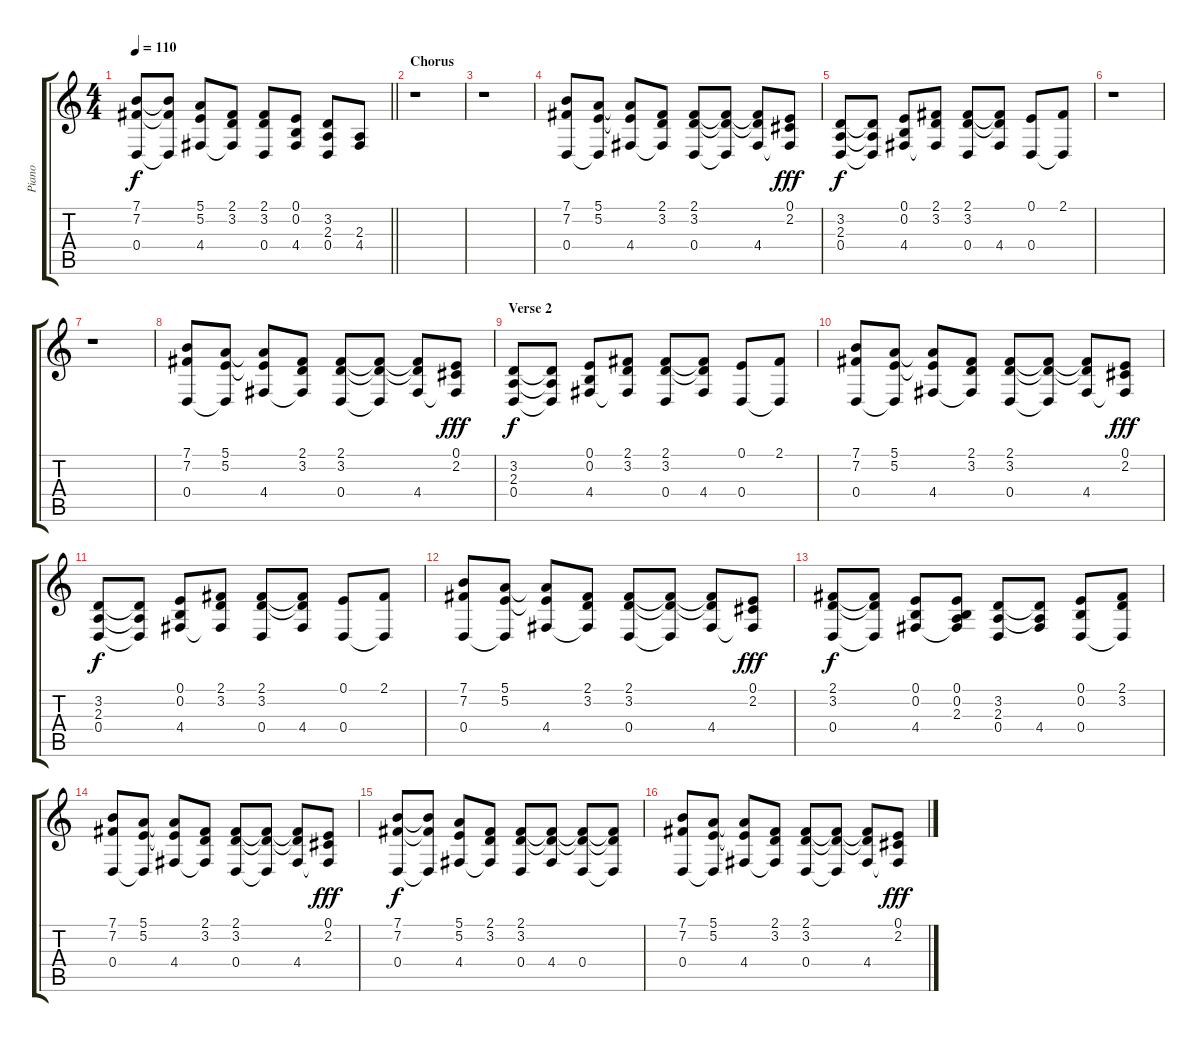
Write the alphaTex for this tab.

\track ("Piano" "Piano") {instrument electricpiano2}
\staff {score tabs}
\tuning (E4 B3 G3 D3 A2 E2) {hide}
\ts (4 4)
\tempo 110
\clef g2
\barLineRight lightlight
\ks c
(7.1 7.2 0.4).8{dy f} (7.1{t} 7.2{t} 0.4{t}).8 (5.1 5.2 4.4).8 (2.1 3.2 4.4{t}).8 (2.1 3.2 0.4).8 (0.1 0.2 4.4).8 (3.2 2.3 0.4).8 (2.3 4.4).8 |
\section ("" "Chorus")
r.1 |
r.1 |
(7.1 7.2 0.4).8 (5.1 5.2 0.4{t}).8 (5.1{t} 5.2{t} 4.4).8 (2.1 3.2 4.4{t}).8 (2.1 3.2 0.4).8 (2.1{t} 3.2{t} 0.4{t}).8 (2.1{t} 3.2{t} 4.4).8 (0.1 2.2 4.4{t}).8{dy fff} |
(3.2 2.3 0.4).8{dy f} (3.2{t} 2.3{t} 0.4{t}).8 (0.1 0.2 4.4).8 (2.1 3.2 4.4{t}).8 (2.1 3.2 0.4).8 (2.1{t} 3.2{t} 4.4).8 (0.1 0.4).8 (2.1 0.4{t}).8 |
r.1 |
r.1 |
(7.1 7.2 0.4).8 (5.1 5.2 0.4{t}).8 (5.1{t} 5.2{t} 4.4).8 (2.1 3.2 4.4{t}).8 (2.1 3.2 0.4).8 (2.1{t} 3.2{t} 0.4{t}).8 (2.1{t} 3.2{t} 4.4).8 (0.1 2.2 4.4{t}).8{dy fff} |
\section ("" "Verse 2")
(3.2 2.3 0.4).8{dy f} (3.2{t} 2.3{t} 0.4{t}).8 (0.1 0.2 4.4).8 (2.1 3.2 4.4{t}).8 (2.1 3.2 0.4).8 (2.1{t} 3.2{t} 4.4).8 (0.1 0.4).8 (2.1 0.4{t}).8 |
(7.1 7.2 0.4).8 (5.1 5.2 0.4{t}).8 (5.1{t} 5.2{t} 4.4).8 (2.1 3.2 4.4{t}).8 (2.1 3.2 0.4).8 (2.1{t} 3.2{t} 0.4{t}).8 (2.1{t} 3.2{t} 4.4).8 (0.1 2.2 4.4{t}).8{dy fff} |
(3.2 2.3 0.4).8{dy f} (3.2{t} 2.3{t} 0.4{t}).8 (0.1 0.2 4.4).8 (2.1 3.2 4.4{t}).8 (2.1 3.2 0.4).8 (2.1{t} 3.2{t} 4.4).8 (0.1 0.4).8 (2.1 0.4{t}).8 |
(7.1 7.2 0.4).8 (5.1 5.2 0.4{t}).8 (5.1{t} 5.2{t} 4.4).8 (2.1 3.2 4.4{t}).8 (2.1 3.2 0.4).8 (2.1{t} 3.2{t} 0.4{t}).8 (2.1{t} 3.2{t} 4.4).8 (0.1 2.2 4.4{t}).8{dy fff} |
(2.1 3.2 0.4).8{dy f} (2.1{t} 3.2{t} 0.4{t}).8 (0.1 0.2 4.4).8 (0.1 0.2 2.3 4.4{t}).8 (3.2 2.3 0.4).8 (3.2{t} 2.3{t} 4.4).8 (0.1 0.2 0.4).8 (2.1 3.2 0.4{t}).8 |
(7.1 7.2 0.4).8 (5.1 5.2 0.4{t}).8 (5.1{t} 5.2{t} 4.4).8 (2.1 3.2 4.4{t}).8 (2.1 3.2 0.4).8 (2.1{t} 3.2{t} 0.4{t}).8 (2.1{t} 3.2{t} 4.4).8 (0.1 2.2 4.4{t}).8{dy fff} |
(7.1 7.2 0.4).8{dy f} (7.1{t} 7.2{t} 0.4{t}).8 (5.1 5.2 4.4).8 (2.1 3.2 4.4{t}).8 (2.1 3.2 0.4).8 (2.1{t} 3.2{t} 4.4).8 (2.1{t} 3.2{t} 0.4).8 (2.1{t} 3.2{t} 0.4{t}).8 |
(7.1 7.2 0.4).8 (5.1 5.2 0.4{t}).8 (5.1{t} 5.2{t} 4.4).8 (2.1 3.2 4.4{t}).8 (2.1 3.2 0.4).8 (2.1{t} 3.2{t} 0.4{t}).8 (2.1{t} 3.2{t} 4.4).8 (0.1 2.2 4.4{t}).8{dy fff}
